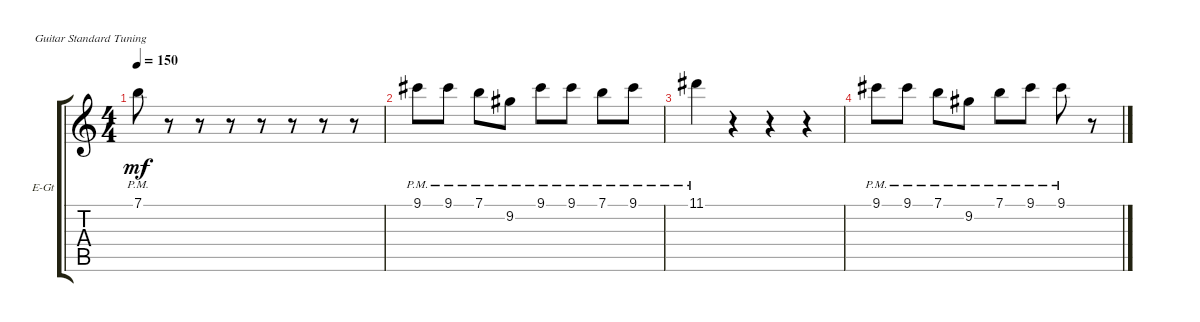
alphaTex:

\defaultSystemsLayout 4
\bracketExtendMode groupsimilarinstruments
\firstSystemTrackNameOrientation horizontal
\otherSystemsTrackNameOrientation horizontal
\track ("Electric Guitar" "E-Gt") {mute instrument distortionguitar}
\staff {score tabs}
\tuning (E4 B3 G3 D3 A2 E2)
\ts (4 4)
\tempo 150
\clef g2
\ks c
7.1{pm}.8{dy mf} r.8 r.8 r.8 r.8 r.8 r.8 r.8 |
9.1{pm}.8 9.1{pm}.8 7.1{pm}.8 9.2{pm}.8 9.1{pm}.8 9.1{pm}.8 7.1{pm}.8 9.1{pm}.8 |
11.1{pm}.4 r.4 r.4 r.4 |
9.1{pm}.8 9.1{pm}.8 7.1{pm}.8 9.2{pm}.8 7.1{pm}.8 9.1{pm}.8 9.1{pm}.8 r.8
